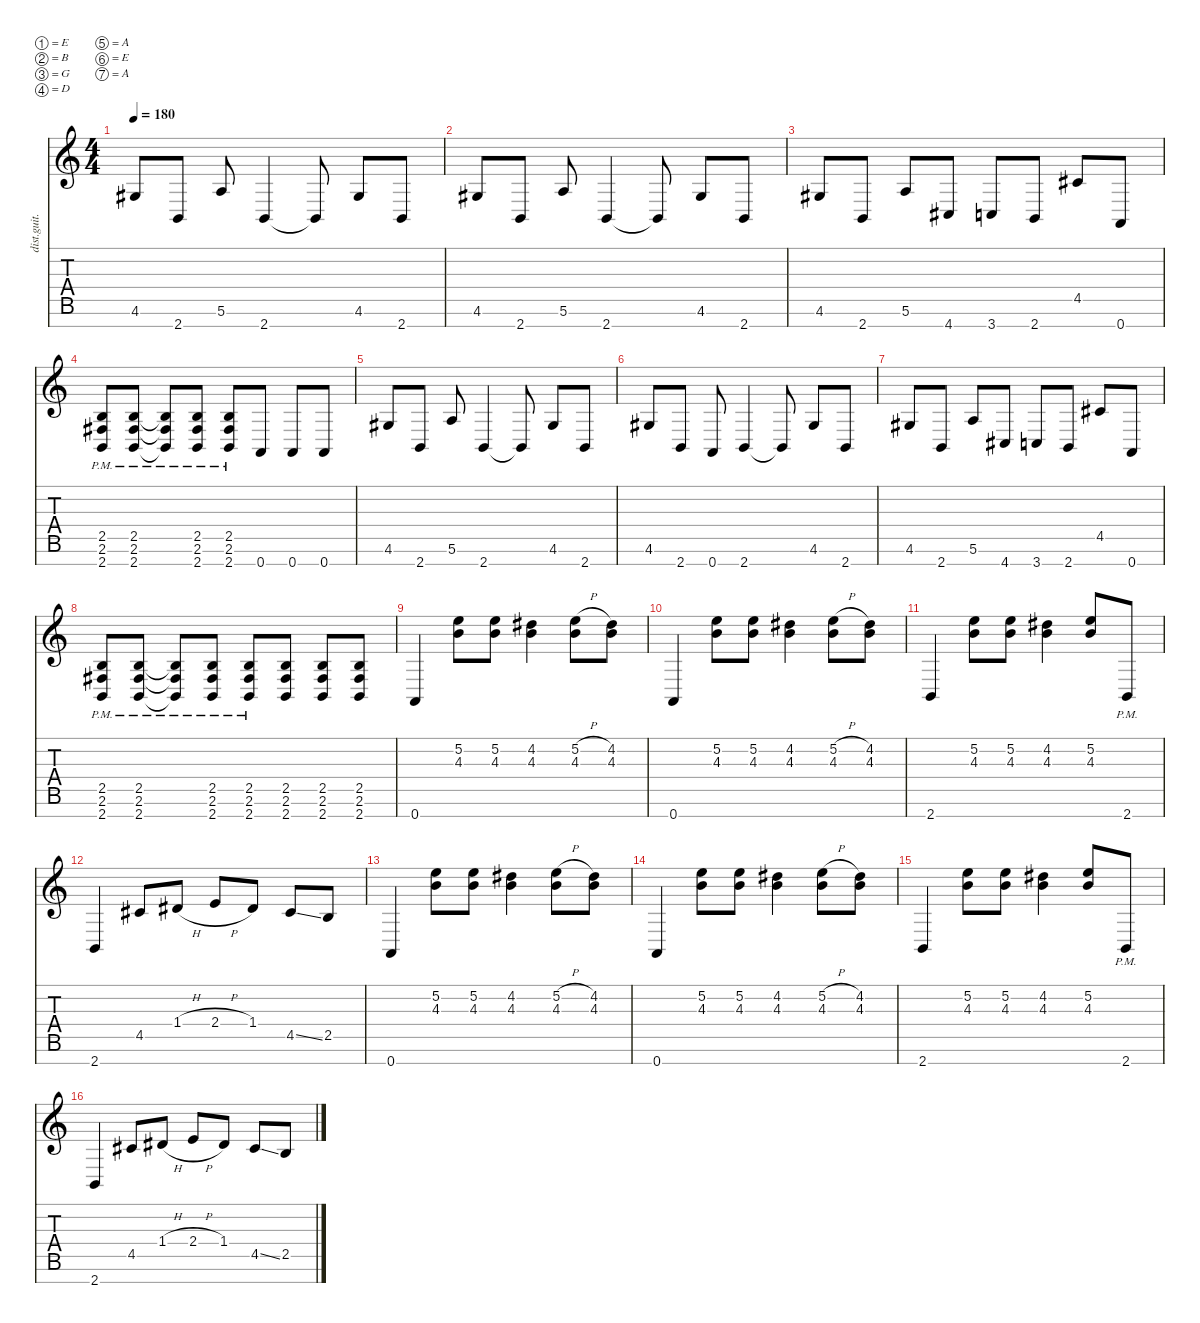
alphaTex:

\defaultSystemsLayout 4
\hideDynamics
\bracketExtendMode nobrackets
\otherSystemsTrackNameOrientation horizontal
\track ("Distortion Guitar" "dist.guit.") {instrument distortionguitar}
\staff {score tabs}
\tuning (E4 B3 G3 D3 A2 E2 A1)
\ts (4 4)
\tempo 180
\clef g2
\ks c
4.6{acc #}.8{dy mf instrument distortionguitar beam Up} 2.7.8{beam Up} 5.6.8{beam Up} 2.7.4{beam Up} 2.7{t}.8{beam Up} 4.6{acc #}.8{beam Up} 2.7.8{beam Up} |
4.6{acc #}.8{beam Up} 2.7.8{beam Up} 5.6.8{beam Up} 2.7.4{beam Up} 2.7{t}.8{beam Up} 4.6{acc #}.8{beam Up} 2.7.8{beam Up} |
4.6{acc #}.8{beam Up} 2.7.8{beam Up} 5.6.8{beam Up} 4.7{acc #}.8{beam Up} 3.7.8{beam Up} 2.7.8{beam Up} 4.5{acc #}.8{beam Up} 0.7.8{beam Up} |
(2.7{pm} 2.6{pm acc #} 2.5{pm}).8{beam Up} (2.7{pm} 2.6{pm acc #} 2.5{pm}).8{beam Up} (2.7{pm t} 2.6{pm t acc #} 2.5{pm t}).8{beam Up} (2.7{pm} 2.6{pm acc #} 2.5{pm}).8{beam Up} (2.7{pm} 2.6{pm acc #} 2.5{pm}).8{beam Up} 0.7.8{beam Up} 0.7.8{beam Up} 0.7.8{beam Up} |
4.6{acc #}.8{beam Up} 2.7.8{beam Up} 5.6.8{beam Up} 2.7.4{beam Up} 2.7{t}.8{beam Up} 4.6{acc #}.8{beam Up} 2.7.8{beam Up} |
4.6{acc #}.8{beam Up} 2.7.8{beam Up} 0.7.8{beam Up} 2.7.4{beam Up} 2.7{t}.8{beam Up} 4.6{acc #}.8{beam Up} 2.7.8{beam Up} |
4.6{acc #}.8{beam Up} 2.7.8{beam Up} 5.6.8{beam Up} 4.7{acc #}.8{beam Up} 3.7.8{beam Up} 2.7.8{beam Up} 4.5{acc #}.8{beam Up} 0.7.8{beam Up} |
(2.7{pm} 2.6{pm acc #} 2.5{pm}).8{beam Up} (2.7{pm} 2.6{pm acc #} 2.5{pm}).8{beam Up} (2.7{pm t} 2.6{pm t acc #} 2.5{pm t}).8{beam Up} (2.7{pm} 2.6{pm acc #} 2.5{pm}).8{beam Up} (2.7{pm} 2.6{pm acc #} 2.5{pm}).8{beam Up} (2.7 2.5 2.6{acc #}).8{beam Up} (2.7 2.6{acc #} 2.5).8{beam Up} (2.7 2.5 2.6{acc #}).8{beam Up} |
0.7.4{beam Up} (4.3 5.2).8{beam Down} (5.2 4.3).8{beam Down} (4.3 4.2{acc #}).4{beam Down} (4.3 5.2{h}).8{beam Down} (4.3 4.2{acc #}).8{beam Down} |
0.7.4{beam Up} (4.3 5.2).8{beam Down} (5.2 4.3).8{beam Down} (4.3 4.2{acc #}).4{beam Down} (5.2{h} 4.3).8{beam Down} (4.3 4.2{acc #}).8{beam Down} |
2.7.4{beam Up} (5.2 4.3).8{beam Down} (5.2 4.3).8{beam Down} (4.2{acc #} 4.3).4{beam Down} (5.2 4.3).8{beam Up} 2.7{pm}.8{beam Up} |
2.7.4{beam Up} 4.5{acc #}.8{beam Up} 1.4{h acc #}.8{beam Up} 2.4{h}.8{beam Up} 1.4{acc #}.8{beam Up} 4.5{ss acc #}.8{beam Up} 2.5.8{beam Up} |
0.7.4{beam Up} (4.3 5.2).8{beam Down} (5.2 4.3).8{beam Down} (4.3 4.2{acc #}).4{beam Down} (4.3 5.2{h}).8{beam Down} (4.3 4.2{acc #}).8{beam Down} |
0.7.4{beam Up} (4.3 5.2).8{beam Down} (5.2 4.3).8{beam Down} (4.3 4.2{acc #}).4{beam Down} (5.2{h} 4.3).8{beam Down} (4.3 4.2{acc #}).8{beam Down} |
2.7.4{beam Up} (5.2 4.3).8{beam Down} (5.2 4.3).8{beam Down} (4.2{acc #} 4.3).4{beam Down} (5.2 4.3).8{beam Up} 2.7{pm}.8{beam Up} |
2.7.4{beam Up} 4.5{acc #}.8{beam Up} 1.4{h acc #}.8{beam Up} 2.4{h}.8{beam Up} 1.4{acc #}.8{beam Up} 4.5{ss acc #}.8{beam Up} 2.5.8{beam Up}
